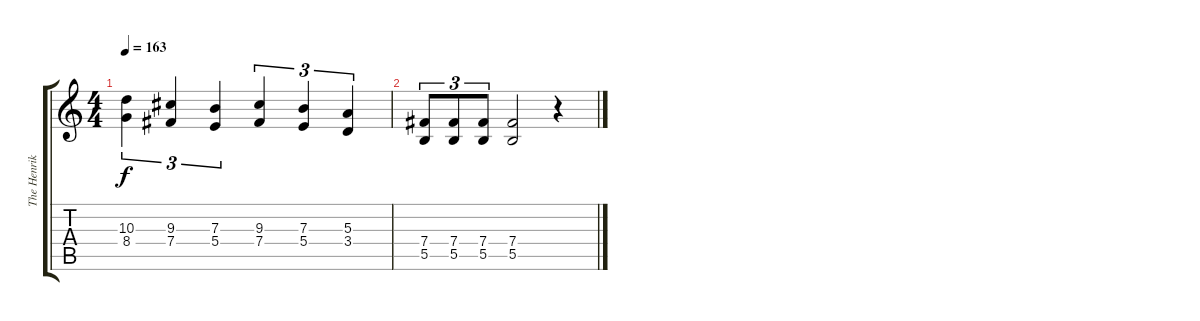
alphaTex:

\track ("The Henriksson" "The Henrik") {instrument distortionguitar}
\staff {score tabs}
\tuning (Db4 Ab3 E3 B2 Gb2 B1) {hide}
\ts (4 4)
\tempo 163
\clef g2
\ks c
(10.3 8.4).4{tu (3 2) dy f} (9.3 7.4).4{tu (3 2)} (7.3 5.4).4{tu (3 2)} (9.3 7.4).4{tu (3 2)} (7.3 5.4).4{tu (3 2)} (5.3 3.4).4{tu (3 2)} |
(7.4 5.5).8{tu (3 2)} (7.4 5.5).8{tu (3 2)} (7.4 5.5).8{tu (3 2)} (7.4 5.5).2 r.4
